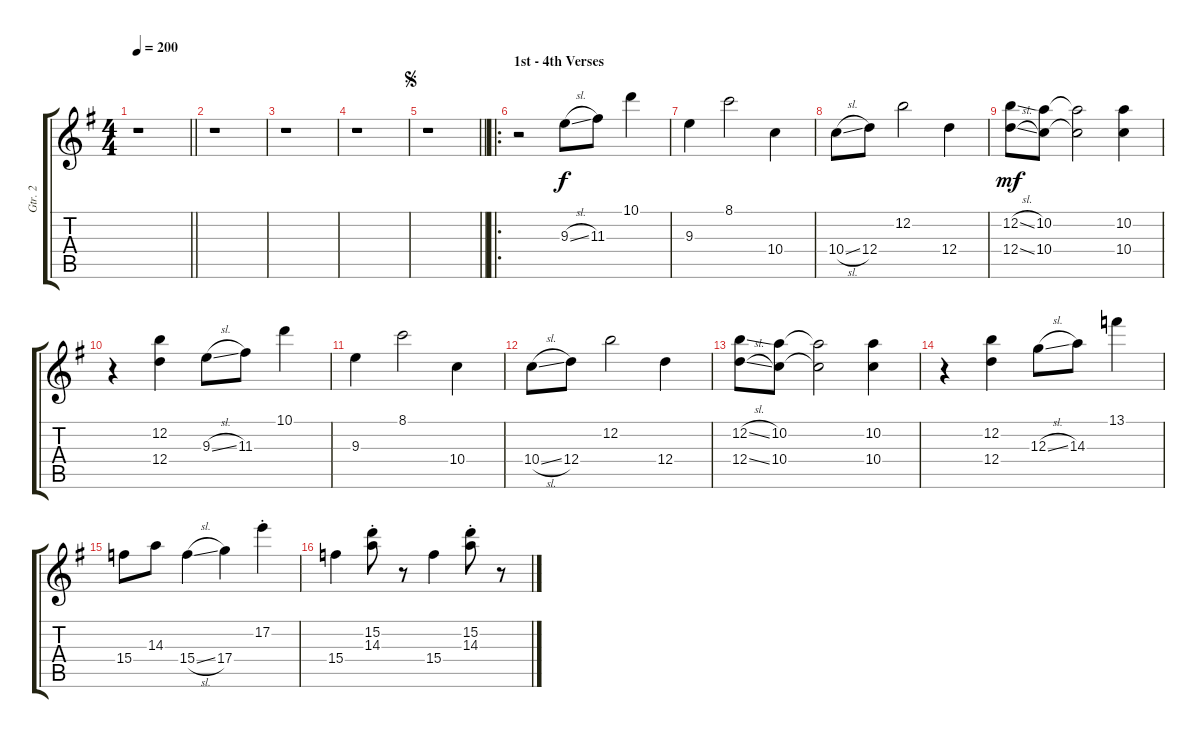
\track ("Gtr. 2" "Gtr. 2") {instrument electricguitarclean}
\staff {score tabs}
\tuning (E4 B3 G3 D3 A2 E2) {hide}
\ts (4 4)
\tempo 200
\clef g2
\barLineRight lightlight
\ks g
r.1{dy f instrument electricguitarclean} |
r.1 |
r.1 |
r.1 |
\jump segno
\barLineRight lightlight
r.1 |
\ro
\section ("" "1st - 4th Verses")
r.2 9.3{sl}.8 11.3.8 10.1.4 |
9.3.4 8.1.2 10.4.4 |
10.4{sl}.8 12.4.8 12.2.2 12.4.4 |
(12.2{sl} 12.4{sl}).8{dy mf} (10.2 10.4).8 (10.2{t} 10.4{t}).2 (10.2 10.4).4 |
r.4 (12.2 12.4).4 9.3{sl}.8 11.3.8 10.1.4 |
9.3.4 8.1.2 10.4.4 |
10.4{sl}.8 12.4.8 12.2.2 12.4.4 |
(12.2{sl} 12.4{sl}).8 (10.2 10.4).8 (10.2{t} 10.4{t}).2 (10.2 10.4).4 |
r.4 (12.2 12.4).4 12.3{sl}.8 14.3.8 13.1.4 |
15.4.8 14.3.8 15.4{sl}.4 17.4.4 17.2{st}.4 |
15.4.4 (15.2{st} 14.3{st}).8 r.8 15.4.4 (15.2{st} 14.3{st}).8 r.8
